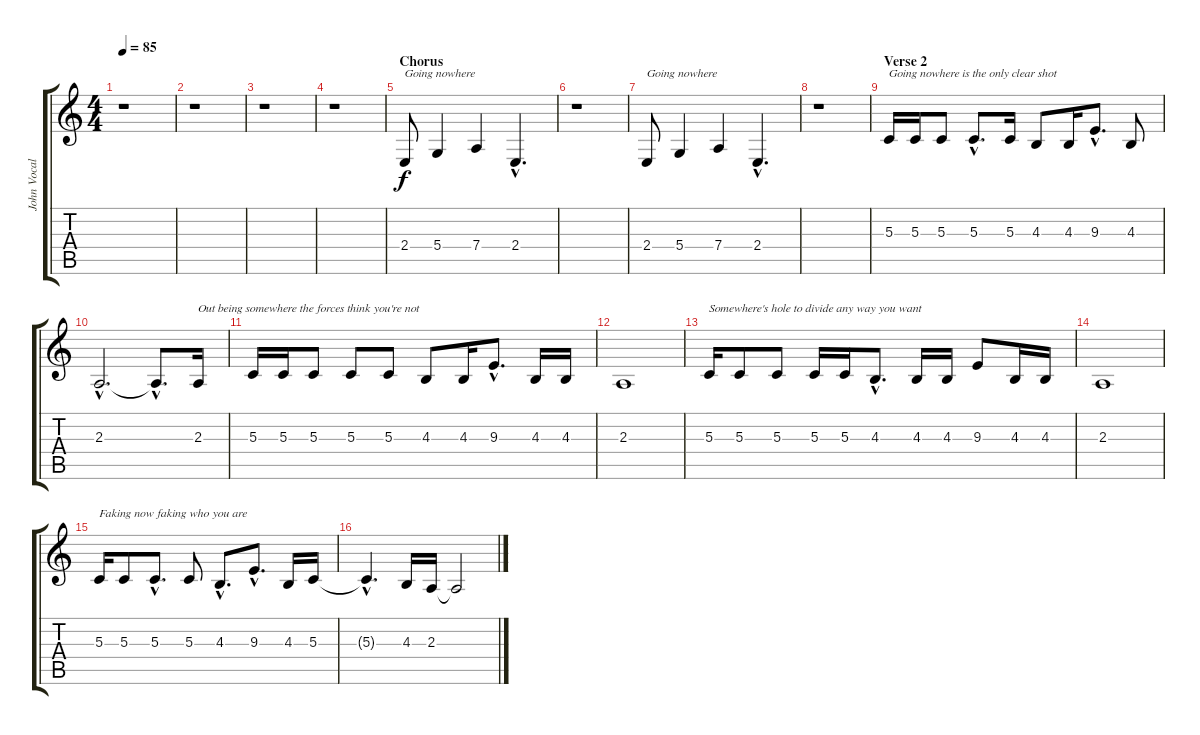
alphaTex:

\track ("John Vocals" "John Vocal") {instrument sopranosax}
\staff {score tabs}
\tuning (E4 B3 G3 D3 A2 E2) {hide}
\ts (4 4)
\tempo 85
\clef g2
\ks c
r.1{dy f} |
r.1 |
r.1 |
r.1 |
\section ("" "Chorus")
2.4.8{txt "Going nowhere"} 5.4.4 7.4.4 2.4{hac}.4{d} |
r.1 |
2.4.8{txt "Going nowhere"} 5.4.4 7.4.4 2.4{hac}.4{d} |
r.1 |
\section ("" "Verse 2")
5.3.16{txt "Going nowhere is the only clear shot"} 5.3.16 5.3.8 5.3{hac}.8{d} 5.3.16 4.3.8 4.3.16 9.3{hac}.8{d} 4.3.8 |
2.3{hac}.2{d} 2.3{hac t}.8{d} 2.3.16{txt "Out being somewhere the forces think you're not"} |
5.3.16 5.3.16 5.3.8 5.3.8 5.3.8 4.3.8 4.3.16 9.3{hac}.8{d} 4.3.16 4.3.16 |
2.3.1 |
5.3.16{txt "Somewhere's hole to divide any way you want"} 5.3.8 5.3.8 5.3.16 5.3.16 4.3{hac}.8{d} 4.3.16 4.3.16 9.3.8 4.3.16 4.3.16 |
2.3.1 |
5.3.16{txt "Faking now faking who you are"} 5.3.8 5.3{hac}.8{d} 5.3.8 4.3{hac}.8{d} 9.3{hac}.8{d} 4.3.16 5.3.16 |
5.3{hac t}.4{d} 4.3.16 2.3.16 2.3{t}.2
